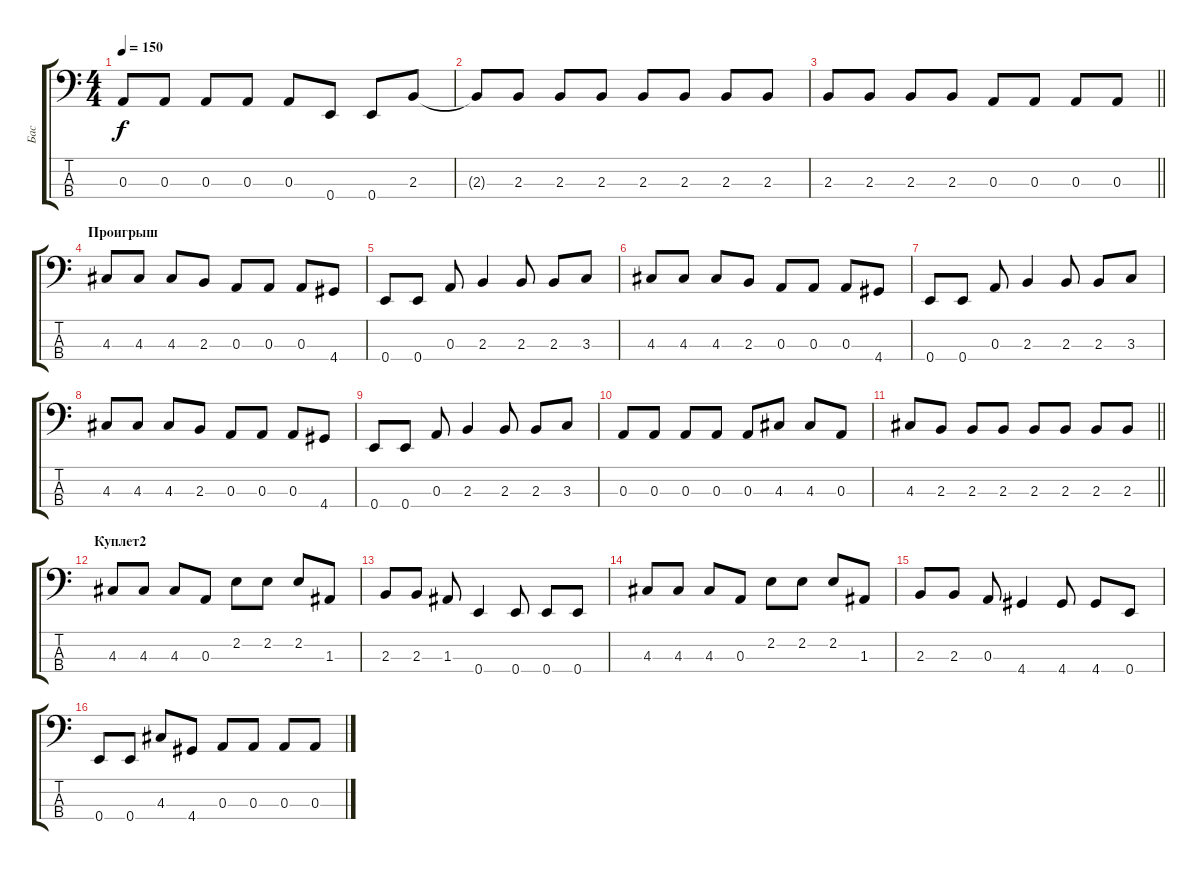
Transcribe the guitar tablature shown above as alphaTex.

\track ("Бас" "Бас") {instrument electricbassfinger}
\staff {score tabs}
\tuning (G2 D2 A1 E1) {hide}
\ts (4 4)
\tempo 150
\clef f4
\ks c
0.3.8{dy f} 0.3.8 0.3.8 0.3.8 0.3.8 0.4.8 0.4.8 2.3.8 |
2.3{t}.8 2.3.8 2.3.8 2.3.8 2.3.8 2.3.8 2.3.8 2.3.8 |
\barLineRight lightlight
2.3.8 2.3.8 2.3.8 2.3.8 0.3.8 0.3.8 0.3.8 0.3.8 |
\section ("" "Проигрыш")
4.3.8 4.3.8 4.3.8 2.3.8 0.3.8 0.3.8 0.3.8 4.4.8 |
0.4.8 0.4.8 0.3.8 2.3.4 2.3.8 2.3.8 3.3.8 |
4.3.8 4.3.8 4.3.8 2.3.8 0.3.8 0.3.8 0.3.8 4.4.8 |
0.4.8 0.4.8 0.3.8 2.3.4 2.3.8 2.3.8 3.3.8 |
4.3.8 4.3.8 4.3.8 2.3.8 0.3.8 0.3.8 0.3.8 4.4.8 |
0.4.8 0.4.8 0.3.8 2.3.4 2.3.8 2.3.8 3.3.8 |
0.3.8 0.3.8 0.3.8 0.3.8 0.3.8 4.3.8 4.3.8 0.3.8 |
\barLineRight lightlight
4.3.8 2.3.8 2.3.8 2.3.8 2.3.8 2.3.8 2.3.8 2.3.8 |
\section ("" "Куплет2")
4.3.8 4.3.8 4.3.8 0.3.8 2.2.8 2.2.8 2.2.8 1.3.8 |
2.3.8 2.3.8 1.3.8 0.4.4 0.4.8 0.4.8 0.4.8 |
4.3.8 4.3.8 4.3.8 0.3.8 2.2.8 2.2.8 2.2.8 1.3.8 |
2.3.8 2.3.8 0.3.8 4.4.4 4.4.8 4.4.8 0.4.8 |
0.4.8 0.4.8 4.3.8 4.4.8 0.3.8 0.3.8 0.3.8 0.3.8
